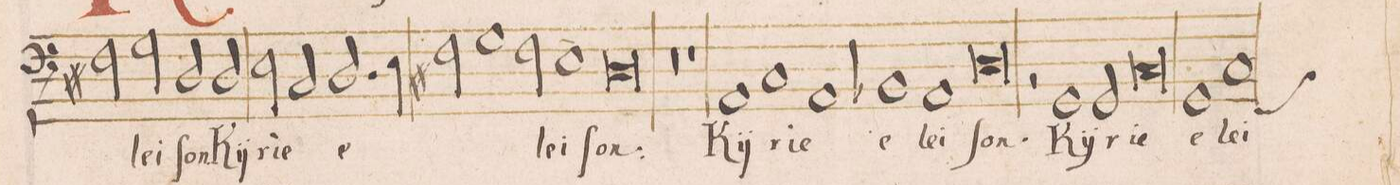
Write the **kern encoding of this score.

**kern	**text
*I"BASSVS	*
*clefF4	*
*k[]	*
*met(C|)	*
*M2/1	*
2F#X\	.
2G\	-lei-
=13-	=13-
2D/	-ſon.
2D/	Kÿ-
2E\	-ri-
2C/	-e
=14-	=14-
2.D/	e-
4E\	.
2F#X\	.
1G\	.
=15-	=15-
2Fny\	.
1E	-lei-
=16-	=16-
0D	-ſon.
=17	=17
0r	.
=18-	=18-
1r	.
1AA	Kÿ-
=19-	=19-
1C	-ri-
1AA	-e
=20-	=20-
1BB-X	e-
1AA	-lei-
=21-	=21-
0D	-ſon.
=22	=22
2r	.
1GG	Kÿ-
2GG/	-ri-
=23-	=23-
0C	-e
=24	=24
1GG	e-
1C	-lei-
*custos:FF	*
=25	=25
*-	*-
